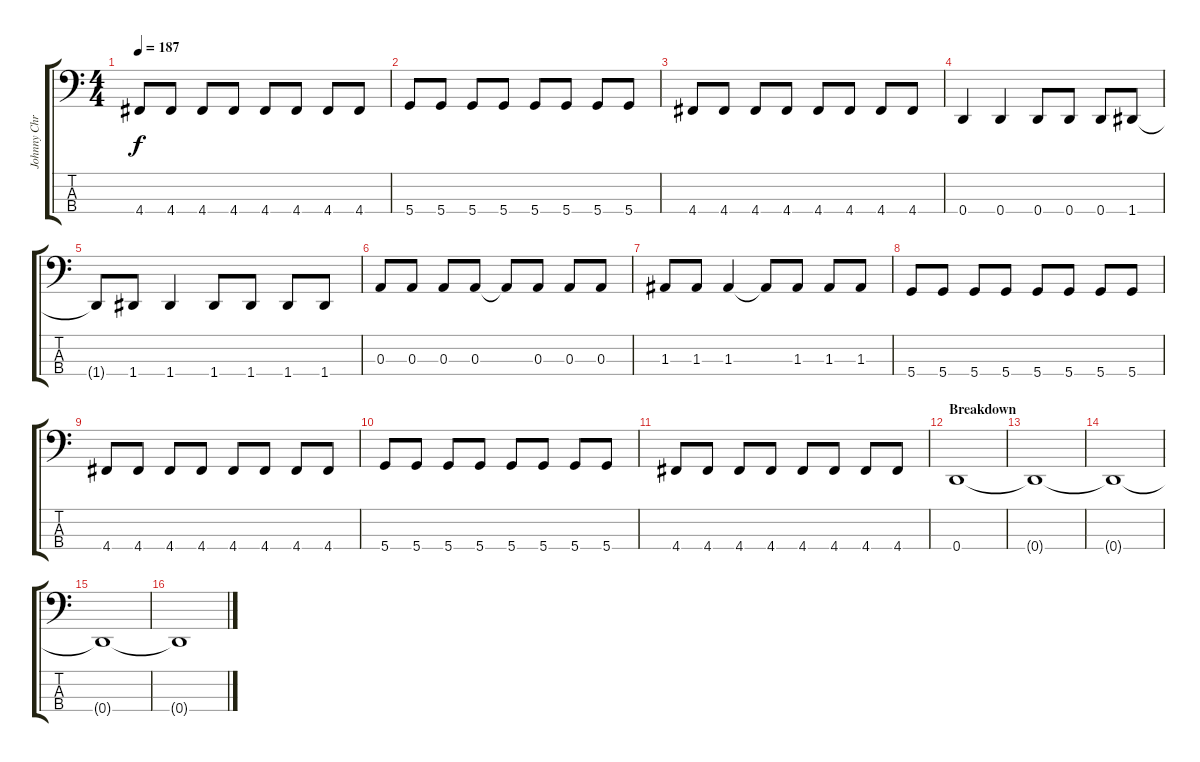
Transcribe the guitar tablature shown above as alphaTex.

\track ("Johnny Christ (Bass)" "Johnny Chr") {instrument electricbasspick}
\staff {score tabs}
\tuning (G2 D2 A1 D1) {hide}
\ts (4 4)
\tempo 187
\clef f4
\ks c
4.4.8{dy f} 4.4.8 4.4.8 4.4.8 4.4.8 4.4.8 4.4.8 4.4.8 |
5.4.8 5.4.8 5.4.8 5.4.8 5.4.8 5.4.8 5.4.8 5.4.8 |
4.4.8 4.4.8 4.4.8 4.4.8 4.4.8 4.4.8 4.4.8 4.4.8 |
0.4.4 0.4.4 0.4.8 0.4.8 0.4.8 1.4.8 |
1.4{t}.8 1.4.8 1.4.4 1.4.8 1.4.8 1.4.8 1.4.8 |
0.3.8 0.3.8 0.3.8 0.3.8 0.3{t}.8 0.3.8 0.3.8 0.3.8 |
1.3.8 1.3.8 1.3.4 1.3{t}.8 1.3.8 1.3.8 1.3.8 |
5.4.8 5.4.8 5.4.8 5.4.8 5.4.8 5.4.8 5.4.8 5.4.8 |
4.4.8 4.4.8 4.4.8 4.4.8 4.4.8 4.4.8 4.4.8 4.4.8 |
5.4.8 5.4.8 5.4.8 5.4.8 5.4.8 5.4.8 5.4.8 5.4.8 |
4.4.8 4.4.8 4.4.8 4.4.8 4.4.8 4.4.8 4.4.8 4.4.8 |
\section ("" "Breakdown")
0.4.1 |
0.4{t}.1 |
0.4{t}.1 |
0.4{t}.1 |
0.4{t}.1
